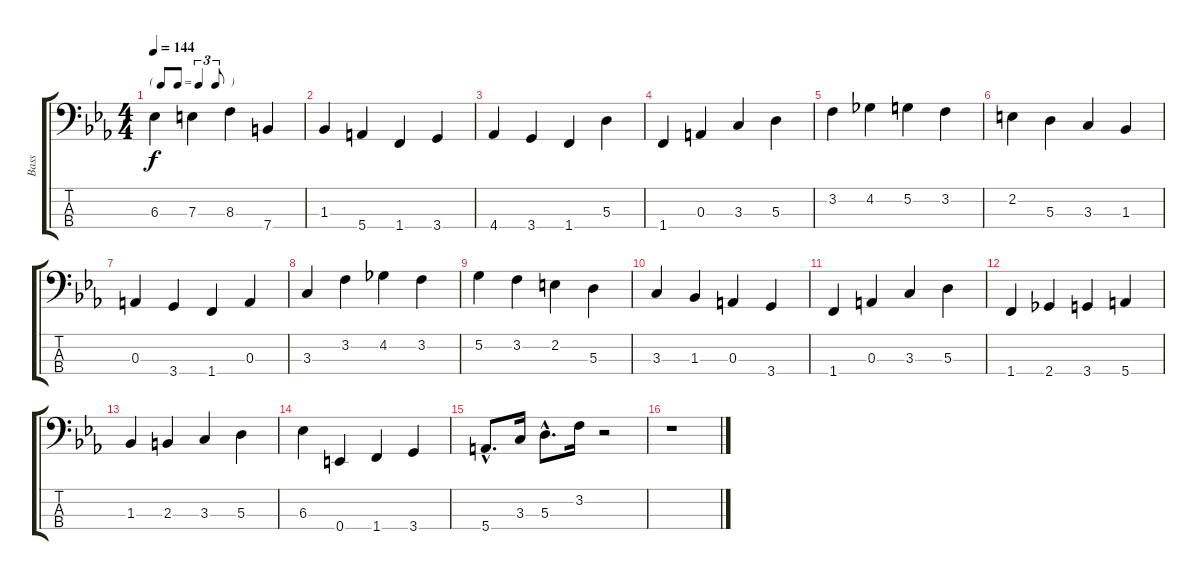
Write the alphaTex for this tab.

\track ("Bass" "Bass") {instrument electricbassfinger}
\staff {score tabs}
\tuning (G2 D2 A1 E1) {hide}
\ts (4 4)
\tf triplet8th
\tempo 144
\clef f4
\ks eb
6.3.4{dy f} 7.3.4 8.3.4 7.4.4 |
1.3.4 5.4.4 1.4.4 3.4.4 |
4.4.4 3.4.4 1.4.4 5.3.4 |
1.4.4 0.3.4 3.3.4 5.3.4 |
3.2.4 4.2.4 5.2.4 3.2.4 |
2.2.4 5.3.4 3.3.4 1.3.4 |
0.3.4 3.4.4 1.4.4 0.3.4 |
3.3.4 3.2.4 4.2.4 3.2.4 |
5.2.4 3.2.4 2.2.4 5.3.4 |
3.3.4 1.3.4 0.3.4 3.4.4 |
1.4.4 0.3.4 3.3.4 5.3.4 |
1.4.4 2.4.4 3.4.4 5.4.4 |
1.3.4 2.3.4 3.3.4 5.3.4 |
6.3.4 0.4.4 1.4.4 3.4.4 |
5.4{hac}.8{d} 3.3.16 5.3{hac}.8{d} 3.2.16 r.2 |
r.1
